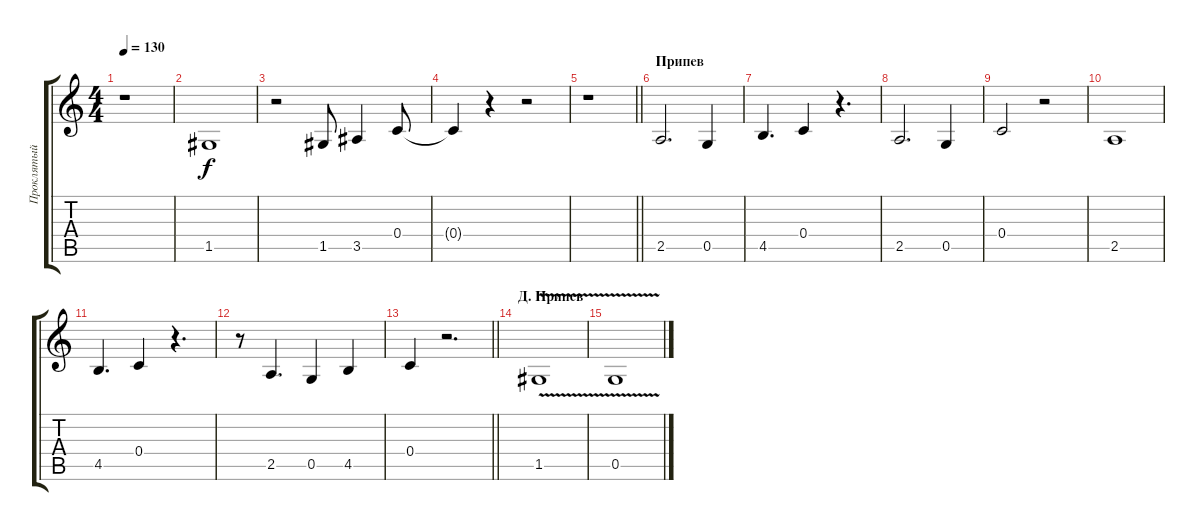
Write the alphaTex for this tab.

\track ("Проклятый" "Проклятый") {instrument contrabass}
\staff {score tabs}
\tuning (D4 A3 F3 C3 G2 C2) {hide}
\ts (4 4)
\tempo 130
\clef g2
\ks c
r.1{dy f} |
1.5.1 |
r.2 1.5.8 3.5.4 0.4.8 |
0.4{t}.4 r.4 r.2 |
\barLineRight lightlight
r.1 |
\section ("" "Припев")
2.5.2{d} 0.5.4 |
4.5.4{d} 0.4.4 r.4{d} |
2.5.2{d} 0.5.4 |
0.4.2 r.2 |
2.5.1 |
4.5.4{d} 0.4.4 r.4{d} |
r.8 2.5.4{d} 0.5.4 4.5.4 |
\barLineRight lightlight
0.4.4 r.2{d} |
\section ("" "Д. Припев")
1.5{v}.1 |
0.5{v}.1
